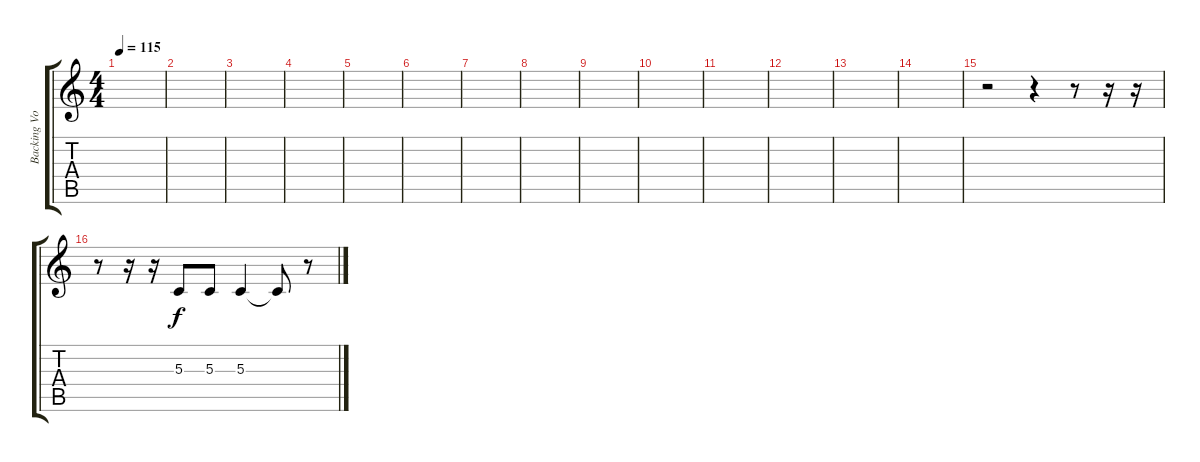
\track ("Backing Vocals" "Backing Vo") {instrument lead1square}
\staff {score tabs}
\tuning (E4 B3 G3 D3 A2 E2) {hide}
\ts (4 4)
\tempo 115
\clef g2
\ks c
|
|
|
|
|
|
|
|
|
|
|
|
|
|
r.2 r.4 r.8 r.16 r.16 |
r.8 r.16 r.16 5.3.8 5.3.8 5.3.4 5.3{t}.8 r.8
